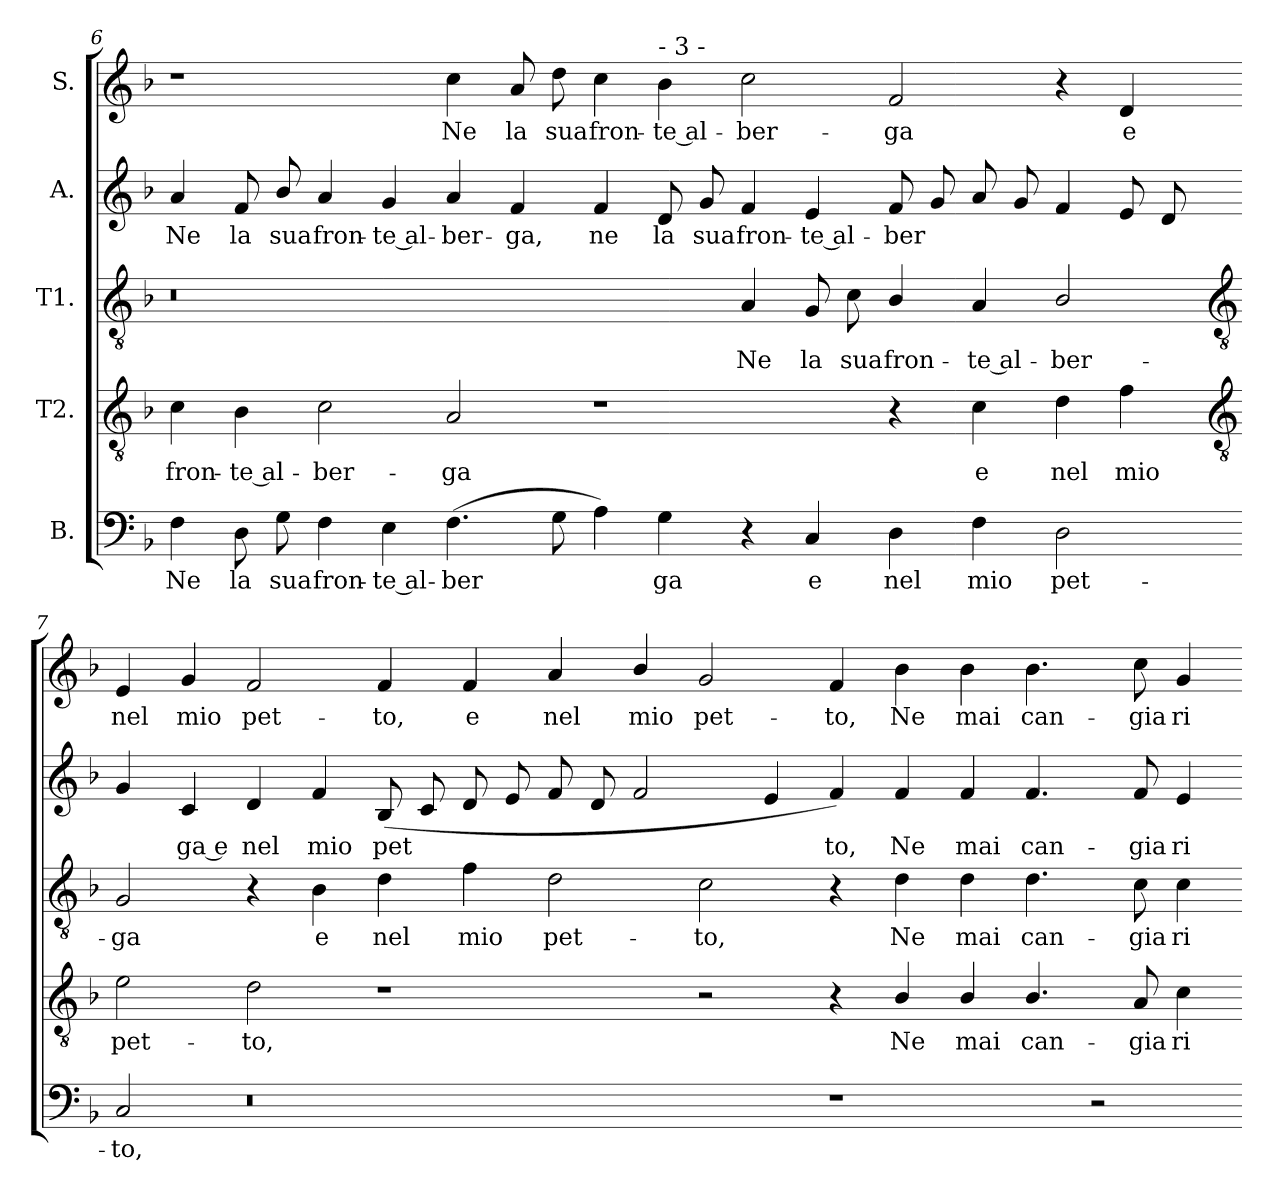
**kern	**text	**kern	**text	**kern	**text	**kern	**text	**kern	**text
*part5	*part5	*part4	*part4	*part3	*part3	*part2	*part2	*part1	*part1
*staff5	*staff5	*staff4	*staff4	*staff3	*staff3	*staff2	*staff2	*staff1	*staff1
*I"B.	*	*I"T2.	*	*I"T1.	*	*I"A.	*	*I"S.	*
!!LO:LB:g=z
*clefF4	*	*clefGv2	*	*clefGv2	*	*clefG2	*	*clefG2	*
*k[b-]	*	*k[b-]	*	*k[b-]	*	*k[b-]	*	*k[b-]	*
*F:	*	*F:	*	*F:	*	*F:	*	*F:	*
=6	=6	=6	=6	=6	=6	=6	=6	=6	=6
!	!LO:LY:b	!	!LO:LY:b	!	!	!	!LO:LY:b	!	!
4F	Ne	4c	fron-	0r	.	4a	Ne	1r	.
!	!LO:LY:b	!	!LO:LY:b	!	!	!	!LO:LY:b	!	!
8D	la	4B-	-te al-	.	.	8f	la	.	.
!	!LO:LY:b	!	!	!	!	!	!LO:LY:b	!	!
8G	sua	.	.	.	.	8b-/	sua	.	.
!	!LO:LY:b	!	!LO:LY:b	!	!	!	!LO:LY:b	!	!
4F	fron-	2c	-ber-	.	.	4a	fron-	.	.
!	!LO:LY:b	!	!	!	!	!	!LO:LY:b	!	!
4E	-te al-	.	.	.	.	4g	-te al-	.	.
!	!LO:LY:b	!	!LO:LY:b	!	!	!	!LO:LY:b	!	!LO:LY:b
(>4.F	-ber	2A	-ga	.	.	4a	-ber-	4cc	Ne
!	!	!	!	!	!	!	!LO:LY:b	!	!LO:LY:b
.	.	.	.	.	.	4f	-ga,	8a	la
!	!	!	!	!	!	!	!	!	!LO:LY:b
8G	.	.	.	.	.	.	.	8dd	sua
!	!	!	!	!	!	!	!LO:LY:b	!	!LO:LY:b
4A)	.	1r	.	.	.	4f	ne	4cc	fron-
!	!	!	!	!	!	!	!	!LO:TX:a:t=- 3 -	!
!	!LO:LY:b	!	!	!	!	!	!LO:LY:b	!	!LO:LY:b
4G	ga	.	.	.	.	8d	la	4b-	-te al-
!	!	!	!	!	!	!	!LO:LY:b	!	!
.	.	.	.	.	.	8g	sua	.	.
!	!	!	!	!	!LO:LY:b	!	!LO:LY:b	!	!LO:LY:b
4r	.	.	.	4A	Ne	4f	fron-	2cc	-ber-
!	!LO:LY:b	!	!	!	!LO:LY:b	!	!LO:LY:b	!	!
4C	e	.	.	8G	la	4e	-te al-	.	.
!	!	!	!	!	!LO:LY:b	!	!	!	!
.	.	.	.	8c	sua	.	.	.	.
!	!LO:LY:b	!	!	!	!LO:LY:b	!	!LO:LY:b	!	!LO:LY:b
4D	nel	4r	.	4B-/	fron-	8f	-ber	2f	-ga
.	.	.	.	.	.	8g	.	.	.
!	!LO:LY:b	!	!LO:LY:b	!	!LO:LY:b	!	!	!	!
4F	mio	4c	e	4A/	-te al-	8a	.	.	.
.	.	.	.	.	.	8g	.	.	.
!	!LO:LY:b	!	!LO:LY:b	!	!LO:LY:b	!	!	!	!
2D	pet-	4d	nel	2B-/	-ber-	4f	.	4r	.
!	!	!	!LO:LY:b	!	!	!	!	!	!LO:LY:b
.	.	4f	mio	.	.	8e	.	4d	e
.	.	.	.	.	.	8d	.	.	.
!!LO:LB:g=z
=7-	=7-	=7-	=7-	=7-	=7-	=7-	=7-	=7-	=7-
*	*	*clefGv2	*	*clefGv2	*	*	*	*	*
!	!LO:LY:b	!	!LO:LY:b	!	!LO:LY:b	!	!	!	!LO:LY:b
2C	-to,	2e	pet-	2G	-ga	4g	.	4e	nel
!	!	!	!	!	!	!	!LO:LY:b	!	!LO:LY:b
.	.	.	.	.	.	4c	ga e	4g	mio
!	!	!	!LO:LY:b	!	!	!	!LO:LY:b	!	!LO:LY:b
0r	.	2d	-to,	4r	.	4d	nel	2f	pet-
!	!	!	!	!	!LO:LY:b	!	!LO:LY:b	!	!
.	.	.	.	4B-	e	4f	mio	.	.
!	!	!	!	!	!LO:LY:b	!	!LO:LY:b	!	!LO:LY:b
.	.	1r	.	4d	nel	(<8B-	pet	4f	-to,
.	.	.	.	.	.	8c	.	.	.
!	!	!	!	!	!LO:LY:b	!	!	!	!LO:LY:b
.	.	.	.	4f	mio	8d	.	4f	e
.	.	.	.	.	.	8e	.	.	.
!	!	!	!	!	!LO:LY:b	!	!	!	!LO:LY:b
.	.	.	.	2d	pet-	8f	.	4a	nel
.	.	.	.	.	.	8d	.	.	.
!	!	!	!	!	!	!	!	!	!LO:LY:b
.	.	.	.	.	.	2f	.	4b-/	mio
!	!	!	!	!	!LO:LY:b	!	!	!	!LO:LY:b
.	.	2r	.	2c	-to,	.	.	2g	pet-
.	.	.	.	.	.	4e	.	.	.
!	!	!	!	!	!	!	!LO:LY:b	!	!LO:LY:b
1r	.	4r	.	4r	.	4f)	to,	4f	-to,
!	!	!	!LO:LY:b	!	!LO:LY:b	!	!LO:LY:b	!	!LO:LY:b
.	.	4B-/	Ne	4d	Ne	4f	Ne	4b-	Ne
!	!	!	!LO:LY:b	!	!LO:LY:b	!	!LO:LY:b	!	!LO:LY:b
.	.	4B-/	mai	4d	mai	4f	mai	4b-	mai
!	!	!	!LO:LY:b	!	!LO:LY:b	!	!LO:LY:b	!	!LO:LY:b
.	.	4.B-/	can-	4.d	can-	4.f	can-	4.b-	can-
2r	.	.	.	.	.	.	.	.	.
!	!	!	!LO:LY:b	!	!LO:LY:b	!	!LO:LY:b	!	!LO:LY:b
.	.	8A	-gia	8c	-gia	8f	-gia	8cc	-gia
!	!	!	!LO:LY:b	!	!LO:LY:b	!	!LO:LY:b	!	!LO:LY:b
.	.	4c	ri-	4c	ri-	4e	ri-	4g	ri-
=-	=-	=-	=-	=-	=-	=-	=-	=-	=-
*-	*-	*-	*-	*-	*-	*-	*-	*-	*-
